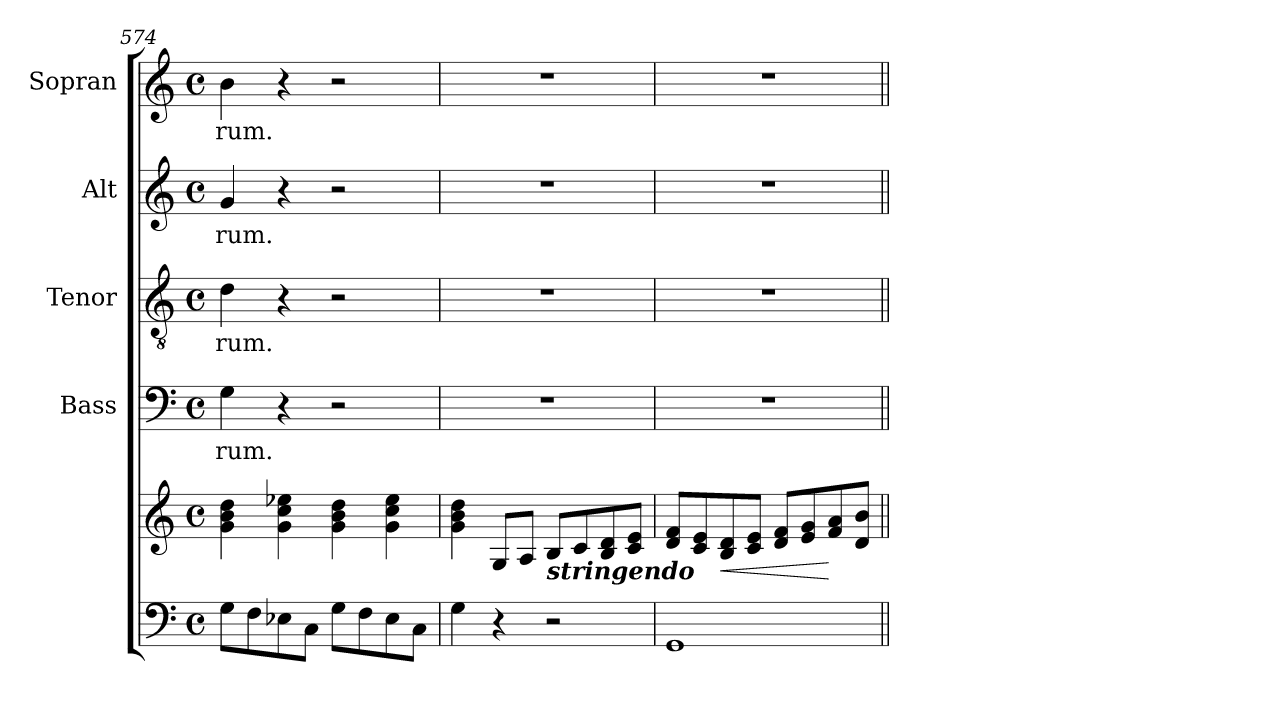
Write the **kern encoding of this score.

**kern	**kern	**dynam	**kern	**text	**kern	**text	**kern	**text	**kern	**text
*part5	*part5	*part5	*part4	*part4	*part3	*part3	*part2	*part2	*part1	*part1
*staff6	*staff5	*staff5/6	*staff4	*staff4	*staff3	*staff3	*staff2	*staff2	*staff1	*staff1
*	*	*	*I"Bass	*	*I"Tenor	*	*I"Alt	*	*I"Sopran	*
*	*	*	*I'B.	*	*I'T.	*	*I'A.	*	*I'S.	*
!!LO:LB:g=z
*clefF4	*clefG2	*	*clefF4	*	*clefGv2	*	*clefG2	*	*clefG2	*
*k[]	*k[]	*	*k[]	*	*k[]	*	*k[]	*	*k[]	*
*C:	*C:	*	*C:	*	*C:	*	*C:	*	*C:	*
*M4/4	*M4/4	*	*M4/4	*	*M4/4	*	*M4/4	*	*M4/4	*
*met(c)	*met(c)	*	*met(c)	*	*met(c)	*	*met(c)	*	*met(c)	*
=574	=574	=574	=574	=574	=574	=574	=574	=574	=574	=574
!	!	!	!	!LO:LY:b	!	!LO:LY:b	!	!LO:LY:b	!	!LO:LY:b
8G\L	4g\ 4b\ 4dd\	.	4G\	-rum.	4d\	-rum.	4g/	-rum.	4b\	-rum.
8F\	.	.	.	.	.	.	.	.	.	.
8E-X\	4g\ 4cc\ 4ee-X\	.	4r	.	4r	.	4r	.	4r	.
8C\J	.	.	.	.	.	.	.	.	.	.
8G\L	4g\ 4b\ 4dd\	.	2r	.	2r	.	2r	.	2r	.
8F\	.	.	.	.	.	.	.	.	.	.
8E-\	4g\ 4cc\ 4ee-\	.	.	.	.	.	.	.	.	.
8C\J	.	.	.	.	.	.	.	.	.	.
=575	=575	=575	=575	=575	=575	=575	=575	=575	=575	=575
4G\	4g\ 4b\ 4dd\	.	1r	.	1r	.	1r	.	1r	.
4r	8G/L	.	.	.	.	.	.	.	.	.
.	8A/J	.	.	.	.	.	.	.	.	.
!	!LO:TX:b:Bi:t=stringendo	!	!	!	!	!	!	!	!	!
2r	8B/L	.	.	.	.	.	.	.	.	.
.	8c/	.	.	.	.	.	.	.	.	.
.	8B/ 8d/	.	.	.	.	.	.	.	.	.
.	8c/ 8e/J	.	.	.	.	.	.	.	.	.
=576	=576	=576	=576	=576	=576	=576	=576	=576	=576	=576
1GG	8d/ 8f/L	.	1r	.	1r	.	1r	.	1r	.
.	8c/ 8e/	.	.	.	.	.	.	.	.	.
!	!	!LO:HP:b	!	!	!	!	!	!	!	!
.	8B/ 8d/	<	.	.	.	.	.	.	.	.
.	8c/ 8e/J	.	.	.	.	.	.	.	.	.
.	8d/ 8f/L	.	.	.	.	.	.	.	.	.
.	8e/ 8g/	.	.	.	.	.	.	.	.	.
.	8f/ 8a/	[	.	.	.	.	.	.	.	.
.	8d/ 8b/J	.	.	.	.	.	.	.	.	.
=||	=||	=||	=||	=||	=||	=||	=||	=||	=||	=||
*-	*-	*-	*-	*-	*-	*-	*-	*-	*-	*-
